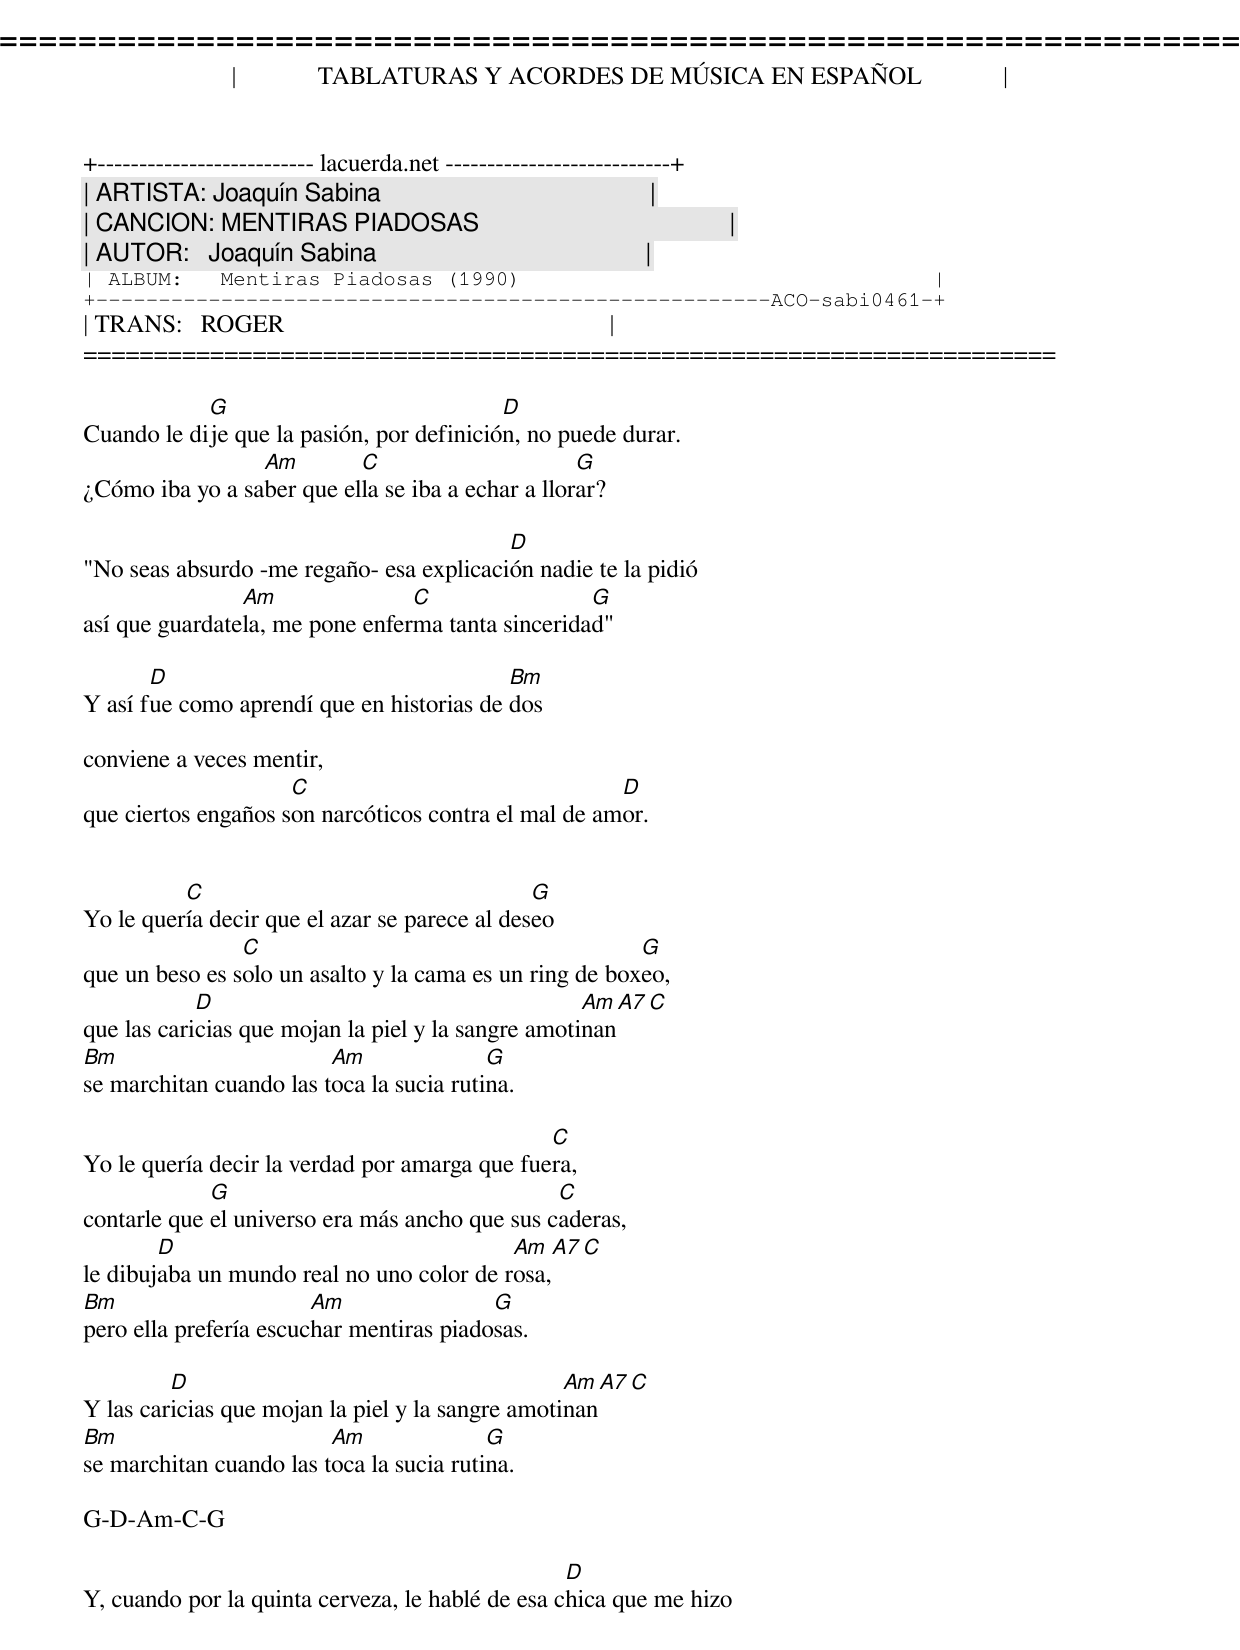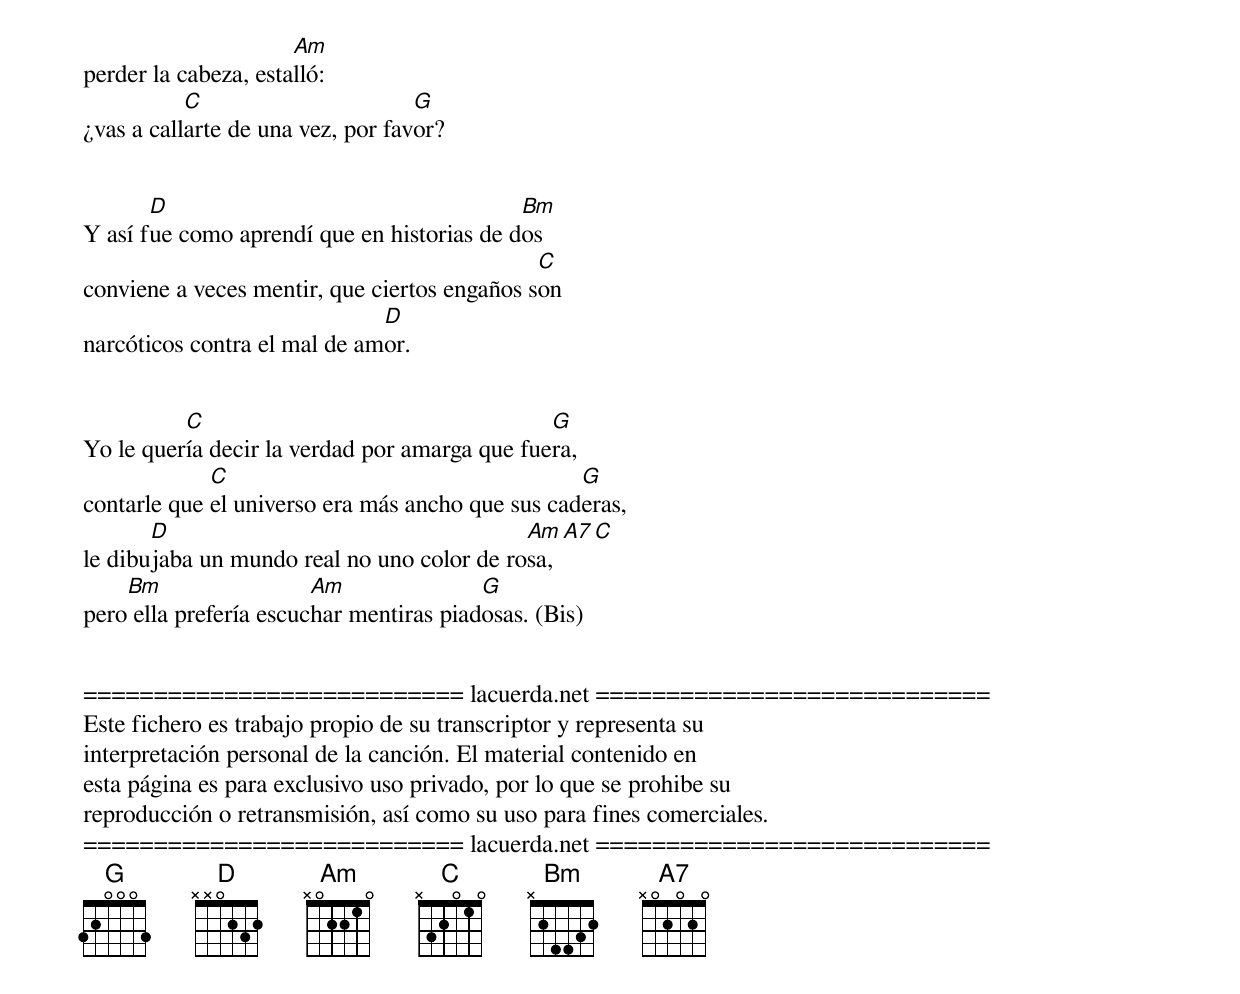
=====================================================================
|             TABLATURAS Y ACORDES DE MÚSICA EN ESPAÑOL             |
+-------------------------- lacuerda.net ---------------------------+
| ARTISTA: Joaquín Sabina                                           |
| CANCION: MENTIRAS PIADOSAS                                        |
| AUTOR:   Joaquín Sabina                                           |
| ALBUM:   Mentiras Piadosas (1990)                                 |
+------------------------------------------------------ACO-sabi0461-+
| TRANS:   ROGER                                                    |
=====================================================================

            G                              D
Cuando le dije que la pasión, por definición, no puede durar.
                 Am        C                       G
¿Cómo iba yo a saber que ella se iba a echar a llorar?

                                          D
"No seas absurdo -me regaño- esa explicación nadie te la pidió
                Am               C                 G
así que guardatela, me pone enferma tanta sinceridad"

       D                                   Bm
Y así fue como aprendí que en historias de dos

conviene a veces mentir,
                     C                                D
que ciertos engaños son narcóticos contra el mal de amor.


          C                                    G
Yo le quería decir que el azar se parece al deseo
                C                                        G
que un beso es solo un asalto y la cama es un ring de boxeo,
            D                                       Am   A7  C
que las caricias que mojan la piel y la sangre amotinan
Bm                       Am               G
se marchitan cuando las toca la sucia rutina.

                                               C
Yo le quería decir la verdad por amarga que fuera,
             G                                  C
contarle que el universo era más ancho que sus caderas,
        D                                  Am   A7   C
le dibujaba un mundo real no uno color de rosa,
Bm                      Am                G
pero ella prefería escuchar mentiras piadosas.

         D                                        Am   A7  C
Y las caricias que mojan la piel y la sangre amotinan
Bm                       Am               G
se marchitan cuando las toca la sucia rutina.

G-D-Am-C-G

                                                  D
Y, cuando por la quinta cerveza, le hablé de esa chica que me hizo
                      Am
perder la cabeza, estalló:
           C                       G
¿vas a callarte de una vez, por favor?


       D                                    Bm
Y así fue como aprendí que en historias de dos
                                              C
conviene a veces mentir, que ciertos engaños son
                              D
narcóticos contra el mal de amor.


          C                                    G
Yo le quería decir la verdad por amarga que fuera,
             C                                    G
contarle que el universo era más ancho que sus caderas,
       D                                    Am   A7  C
le dibujaba un mundo real no uno color de rosa,
    Bm                  Am               G
pero ella prefería escuchar mentiras piadosas. (Bis)


=========================== lacuerda.net ============================
Este fichero es trabajo propio de su transcriptor y representa su
interpretación personal de la canción. El material contenido en
esta página es para exclusivo uso privado, por lo que se prohibe su
reproducción o retransmisión, así como su uso para fines comerciales.
=========================== lacuerda.net ============================
